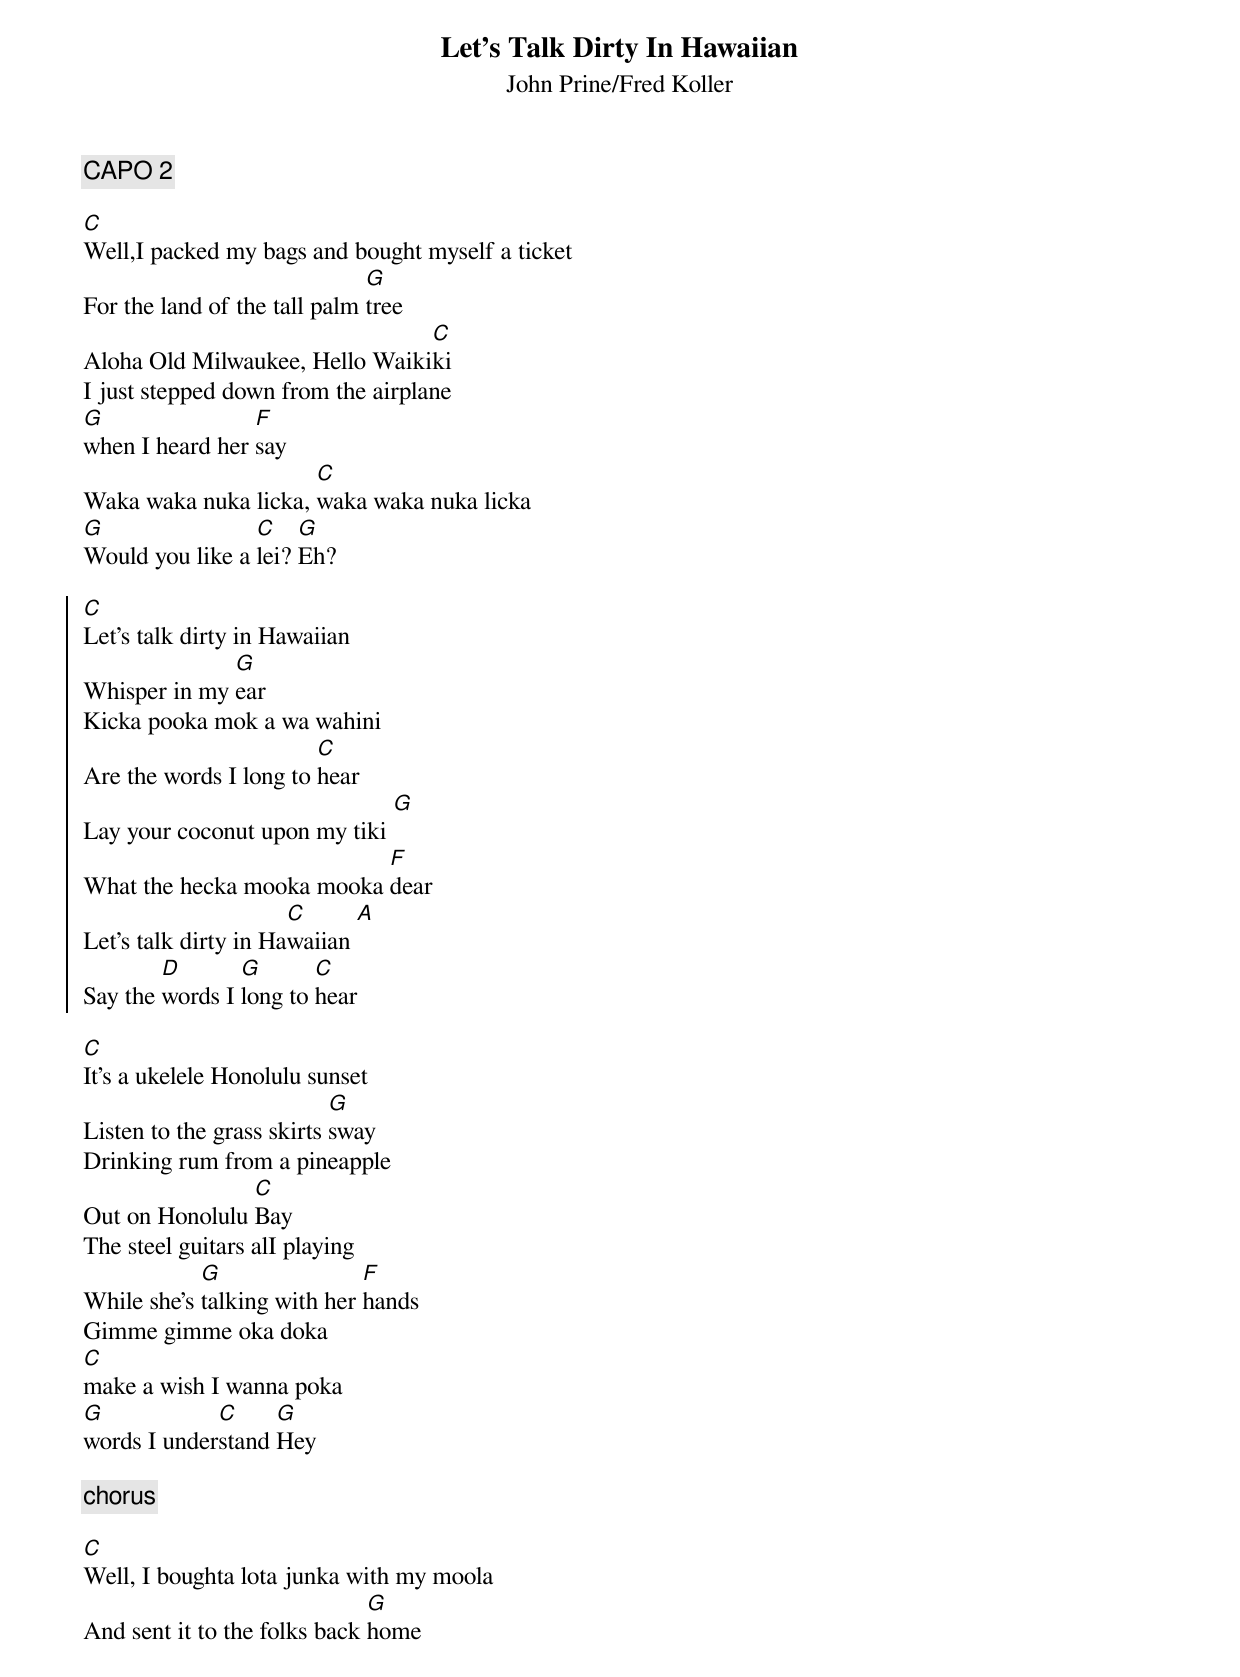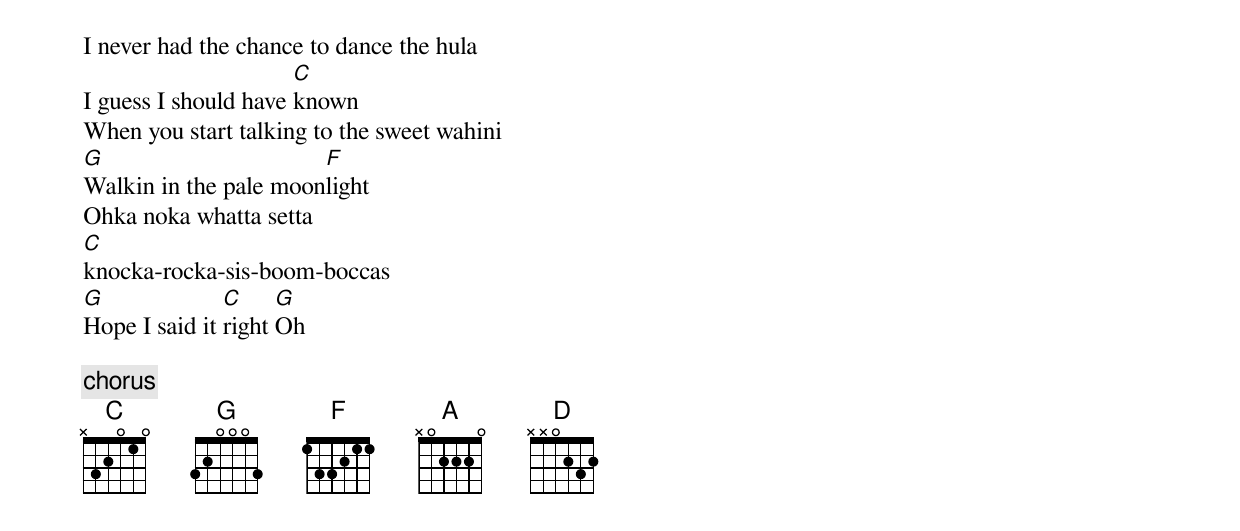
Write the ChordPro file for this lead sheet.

{title: Let's Talk Dirty In Hawaiian}
{subtitle: John Prine/Fred Koller}
{c: CAPO 2}

[C]Well,I packed my bags and bought myself a ticket
For the land of the tall palm [G]tree
Aloha Old Milwaukee, Hello Waiki[C]ki
I just stepped down from the airplane
[G]when I heard her [F]say
Waka waka nuka licka, [C]waka waka nuka licka
[G]Would you like a [C]lei? [G]Eh?

{soc}
[C]Let's talk dirty in Hawaiian
Whisper in my [G]ear
Kicka pooka mok a wa wahini
Are the words I long to [C]hear
Lay your coconut upon my tiki [G]
What the hecka mooka mooka [F]dear
Let's talk dirty in Ha[C]waiian [A]
Say the [D]words I [G]long to [C]hear
{eoc}

[C]It's a ukelele Honolulu sunset
Listen to the grass skirts [G]sway
Drinking rum from a pineapple
Out on Honolulu [C]Bay
The steel guitars alI playing
While she's [G]talking with her [F]hands
Gimme gimme oka doka
[C]make a wish I wanna poka
[G]words I under[C]stand [G]Hey

{c: chorus}

[C]Well, I boughta lota junka with my moola
And sent it to the folks back [G]home
I never had the chance to dance the hula
I guess I should have [C]known
When you start talking to the sweet wahini
[G]Walkin in the pale moon[F]light
Ohka noka whatta setta
[C]knocka-rocka-sis-boom-boccas
[G]Hope I said it [C]right [G]Oh

{c: chorus}
